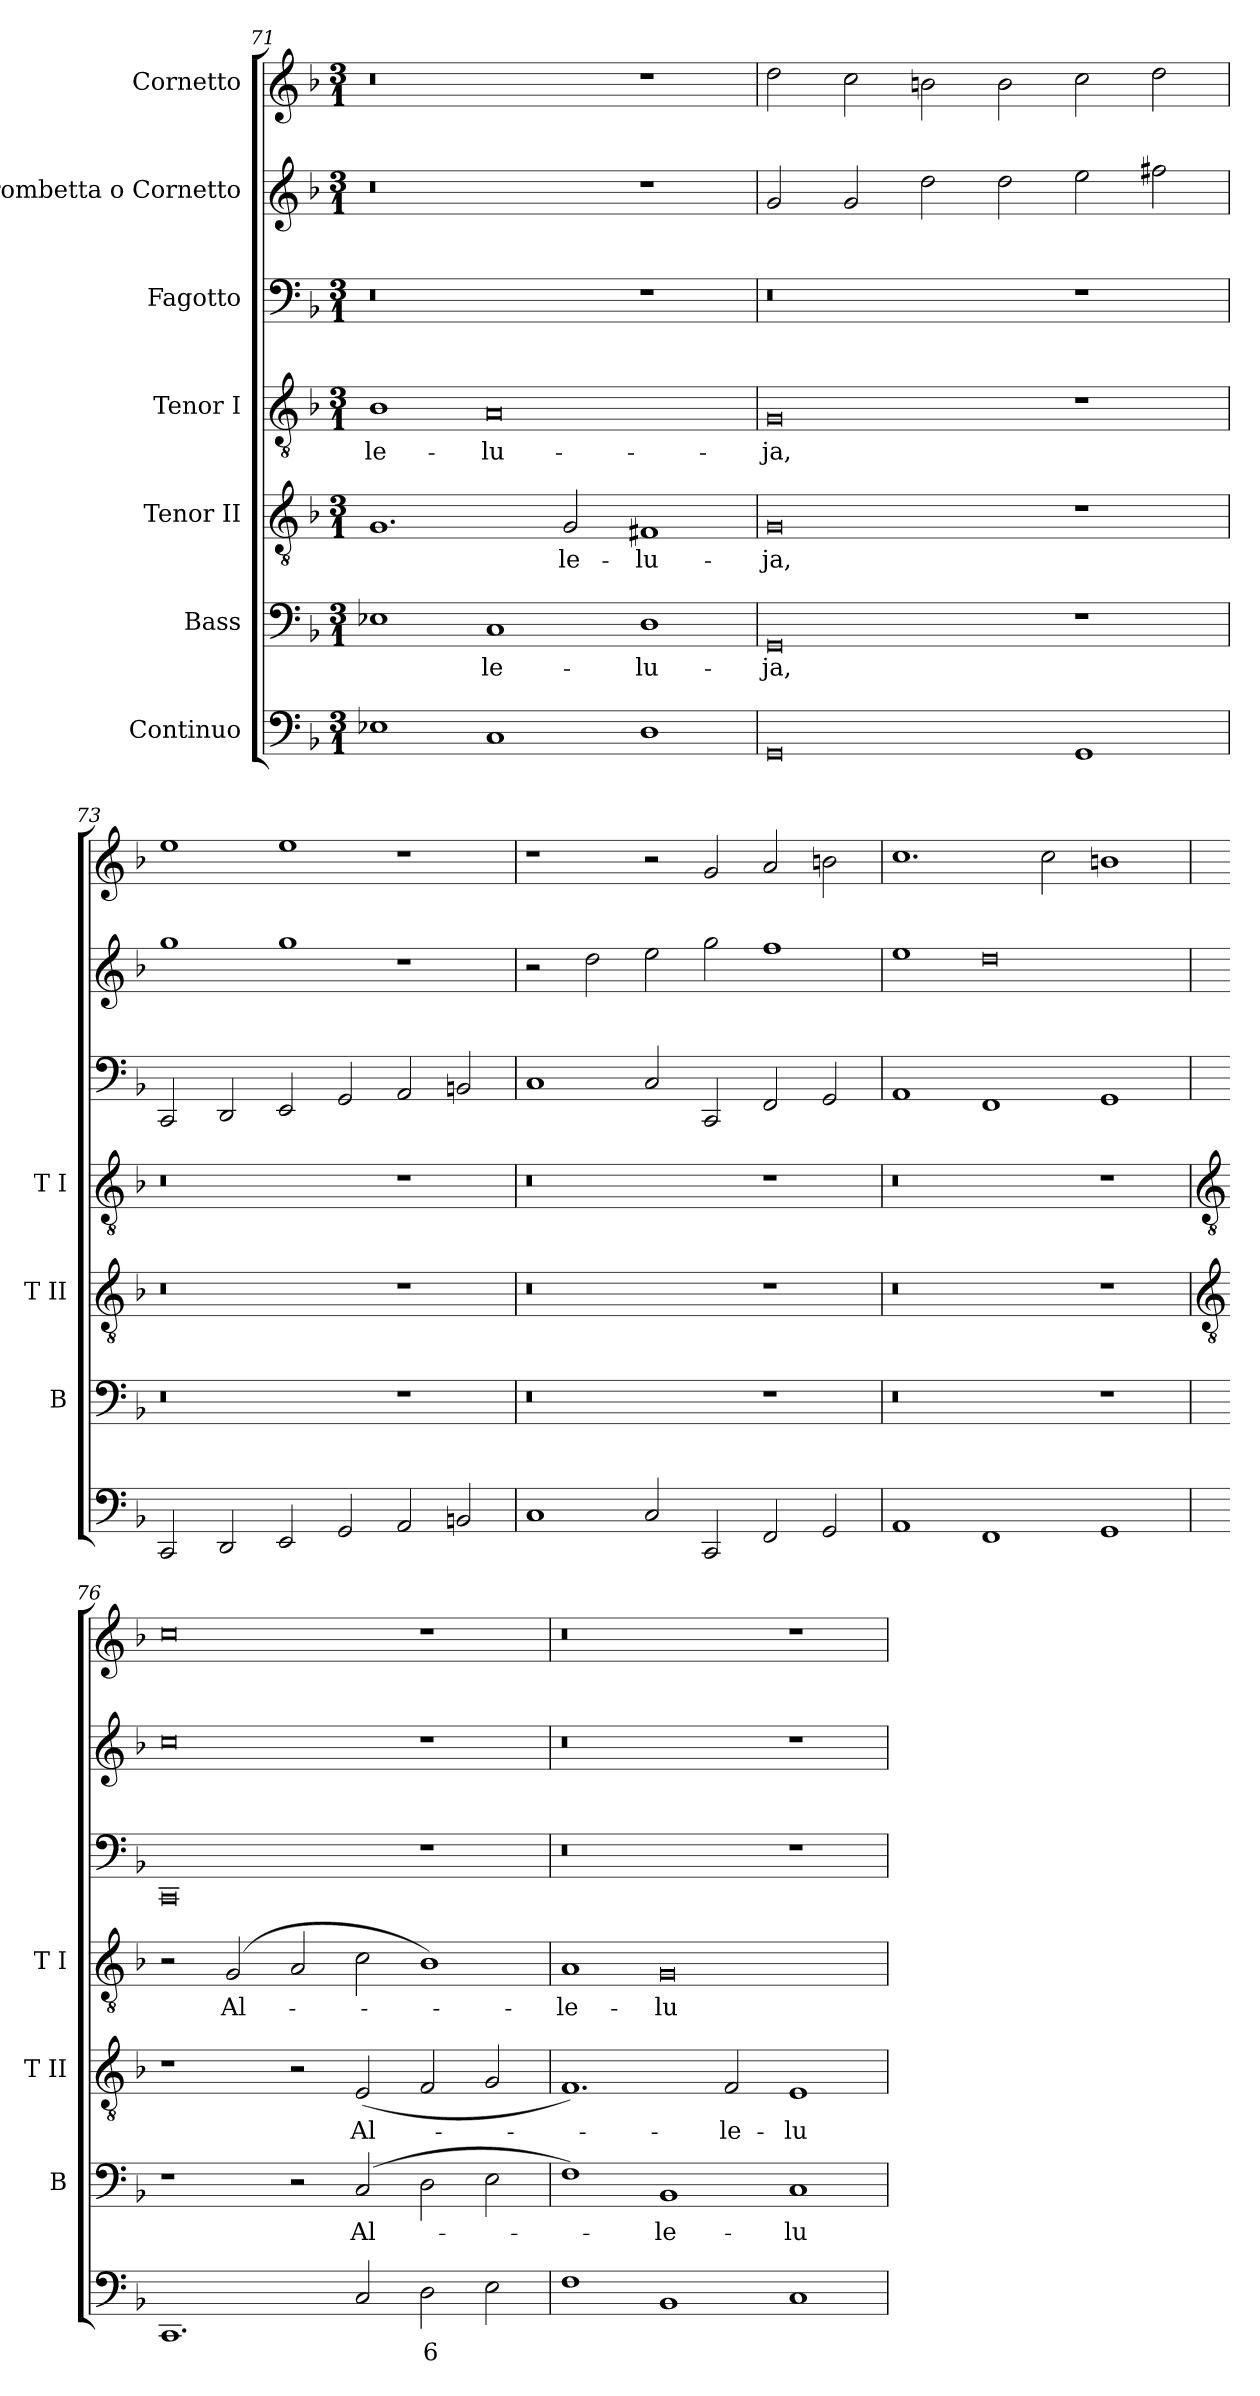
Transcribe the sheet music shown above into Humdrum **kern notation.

**kern	**text	**kern	**text	**kern	**text	**kern	**text	**kern	**kern	**kern
*part7	*part7	*part6	*part6	*part5	*part5	*part4	*part4	*part3	*part2	*part1
*staff7	*staff7	*staff6	*staff6	*staff5	*staff5	*staff4	*staff4	*staff3	*staff2	*staff1
*I"Continuo	*	*I"Bass	*	*I"Tenor II	*	*I"Tenor I	*	*I"Fagotto	*I"Trombetta o Cornetto	*I"Cornetto
*	*	*I'B	*	*I'T II	*	*I'T I	*	*	*	*
*clefF4	*	*clefF4	*	*clefGv2	*	*clefGv2	*	*clefF4	*clefG2	*clefG2
*k[b-]	*	*k[b-]	*	*k[b-]	*	*k[b-]	*	*k[b-]	*k[b-]	*k[b-]
*F:	*	*F:	*	*F:	*	*F:	*	*F:	*F:	*F:
*M3/1	*	*M3/1	*	*M3/1	*	*M3/1	*	*M3/1	*M3/1	*M3/1
=71	=71	=71	=71	=71	=71	=71	=71	=71	=71	=71
!	!	!	!	!	!	!	!LO:LY:b	!	!	!
1E-X	.	1E-X	.	1.G	.	1B-	le-	0r	0r	0r
!	!	!	!LO:LY:b	!	!	!	!LO:LY:b	!	!	!
1C	.	1C	le-	.	.	0A	-lu-	.	.	.
!	!	!	!	!	!LO:LY:b	!	!	!	!	!
.	.	.	.	2G	le-	.	.	.	.	.
!	!	!	!LO:LY:b	!	!LO:LY:b	!	!	!	!	!
1D	.	1D	-lu-	1F#X	-lu-	.	.	1r	1r	1r
=72	=72	=72	=72	=72	=72	=72	=72	=72	=72	=72
!	!	!	!LO:LY:b	!	!LO:LY:b	!	!LO:LY:b	!	!	!
0GG	.	0GG	-ja,	0G	-ja,	0G	-ja,	0r	2g	2dd
.	.	.	.	.	.	.	.	.	2g	2cc
.	.	.	.	.	.	.	.	.	2dd	2bn
.	.	.	.	.	.	.	.	.	2dd	2b
1GG	.	1r	.	1r	.	1r	.	1r	2ee	2cc
.	.	.	.	.	.	.	.	.	2ff#X	2dd
=73	=73	=73	=73	=73	=73	=73	=73	=73	=73	=73
2CC	.	0r	.	0r	.	0r	.	2CC	1gg	1ee
2DD	.	.	.	.	.	.	.	2DD	.	.
2EE	.	.	.	.	.	.	.	2EE	1gg	1ee
2GG	.	.	.	.	.	.	.	2GG	.	.
2AA	.	1r	.	1r	.	1r	.	2AA	1r	1r
2BBn	.	.	.	.	.	.	.	2BBn	.	.
=74	=74	=74	=74	=74	=74	=74	=74	=74	=74	=74
1C	.	0r	.	0r	.	0r	.	1C	2r	1r
.	.	.	.	.	.	.	.	.	2dd	.
2C	.	.	.	.	.	.	.	2C	2ee	2r
2CC	.	.	.	.	.	.	.	2CC	2gg	2g
2FF	.	1r	.	1r	.	1r	.	2FF	1ff	2a
2GG	.	.	.	.	.	.	.	2GG	.	2bn
=75	=75	=75	=75	=75	=75	=75	=75	=75	=75	=75
1AA	.	0r	.	0r	.	0r	.	1AA	1ee	1.cc
1FF	.	.	.	.	.	.	.	1FF	0dd	.
.	.	.	.	.	.	.	.	.	.	2cc
1GG	.	1r	.	1r	.	1r	.	1GG	.	1bn
!!LO:LB:g=z
=76	=76	=76	=76	=76	=76	=76	=76	=76	=76	=76
*	*	*	*	*clefGv2	*	*clefGv2	*	*	*	*
1.CC	.	1r	.	1r	.	2r	.	0CC	0cc	0cc
!	!	!	!	!	!	!	!LO:LY:b	!	!	!
.	.	.	.	.	.	(<2G	Al-	.	.	.
.	.	2r	.	2r	.	2A	.	.	.	.
!	!	!	!LO:LY:b	!	!LO:LY:b	!	!	!	!	!
2C	.	(>2C	Al-	(<2E	Al-	2c	.	.	.	.
!	!LO:LY:b	!	!	!	!	!	!	!	!	!
2D	6	2D	.	2F	.	1B-)	.	1r	1r	1r
2E	.	2E	.	2G	.	.	.	.	.	.
=77	=77	=77	=77	=77	=77	=77	=77	=77	=77	=77
!	!	!	!	!	!	!	!LO:LY:b	!	!	!
1F	.	1F)	.	1.F)	.	1A	le-	0r	0r	0r
!	!	!	!LO:LY:b	!	!	!	!LO:LY:b	!	!	!
1BB-	.	1BB-	le-	.	.	0G	-lu-	.	.	.
!	!	!	!	!	!LO:LY:b	!	!	!	!	!
.	.	.	.	2F	le-	.	.	.	.	.
!	!	!	!LO:LY:b	!	!LO:LY:b	!	!	!	!	!
1C	.	1C	-lu-	1E	-lu-	.	.	1r	1r	1r
=	=	=	=	=	=	=	=	=	=	=
*-	*-	*-	*-	*-	*-	*-	*-	*-	*-	*-
